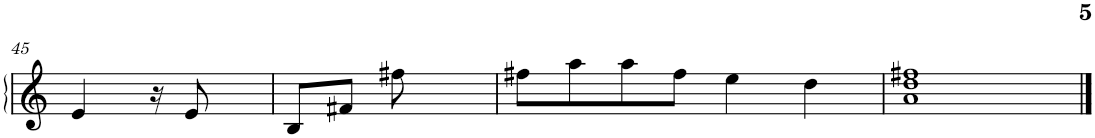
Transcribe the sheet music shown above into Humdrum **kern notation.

**kern
*part1
*staff1
*I"Piano
*I'Pno
!!LO:PB:g=z
*clefG2
*k[]
*M4/4
*met(c)
=45
4e/
16r
8e/
16ryy
=46
8B/L
8f#X/J
8ff#X\
8ryy
=47
8ff#X\L
8aa\
8aa\
8ff#\J
4ee\
4dd\
=48
*^
1dd 1ff#X	1a
*v	*v
==
*-
